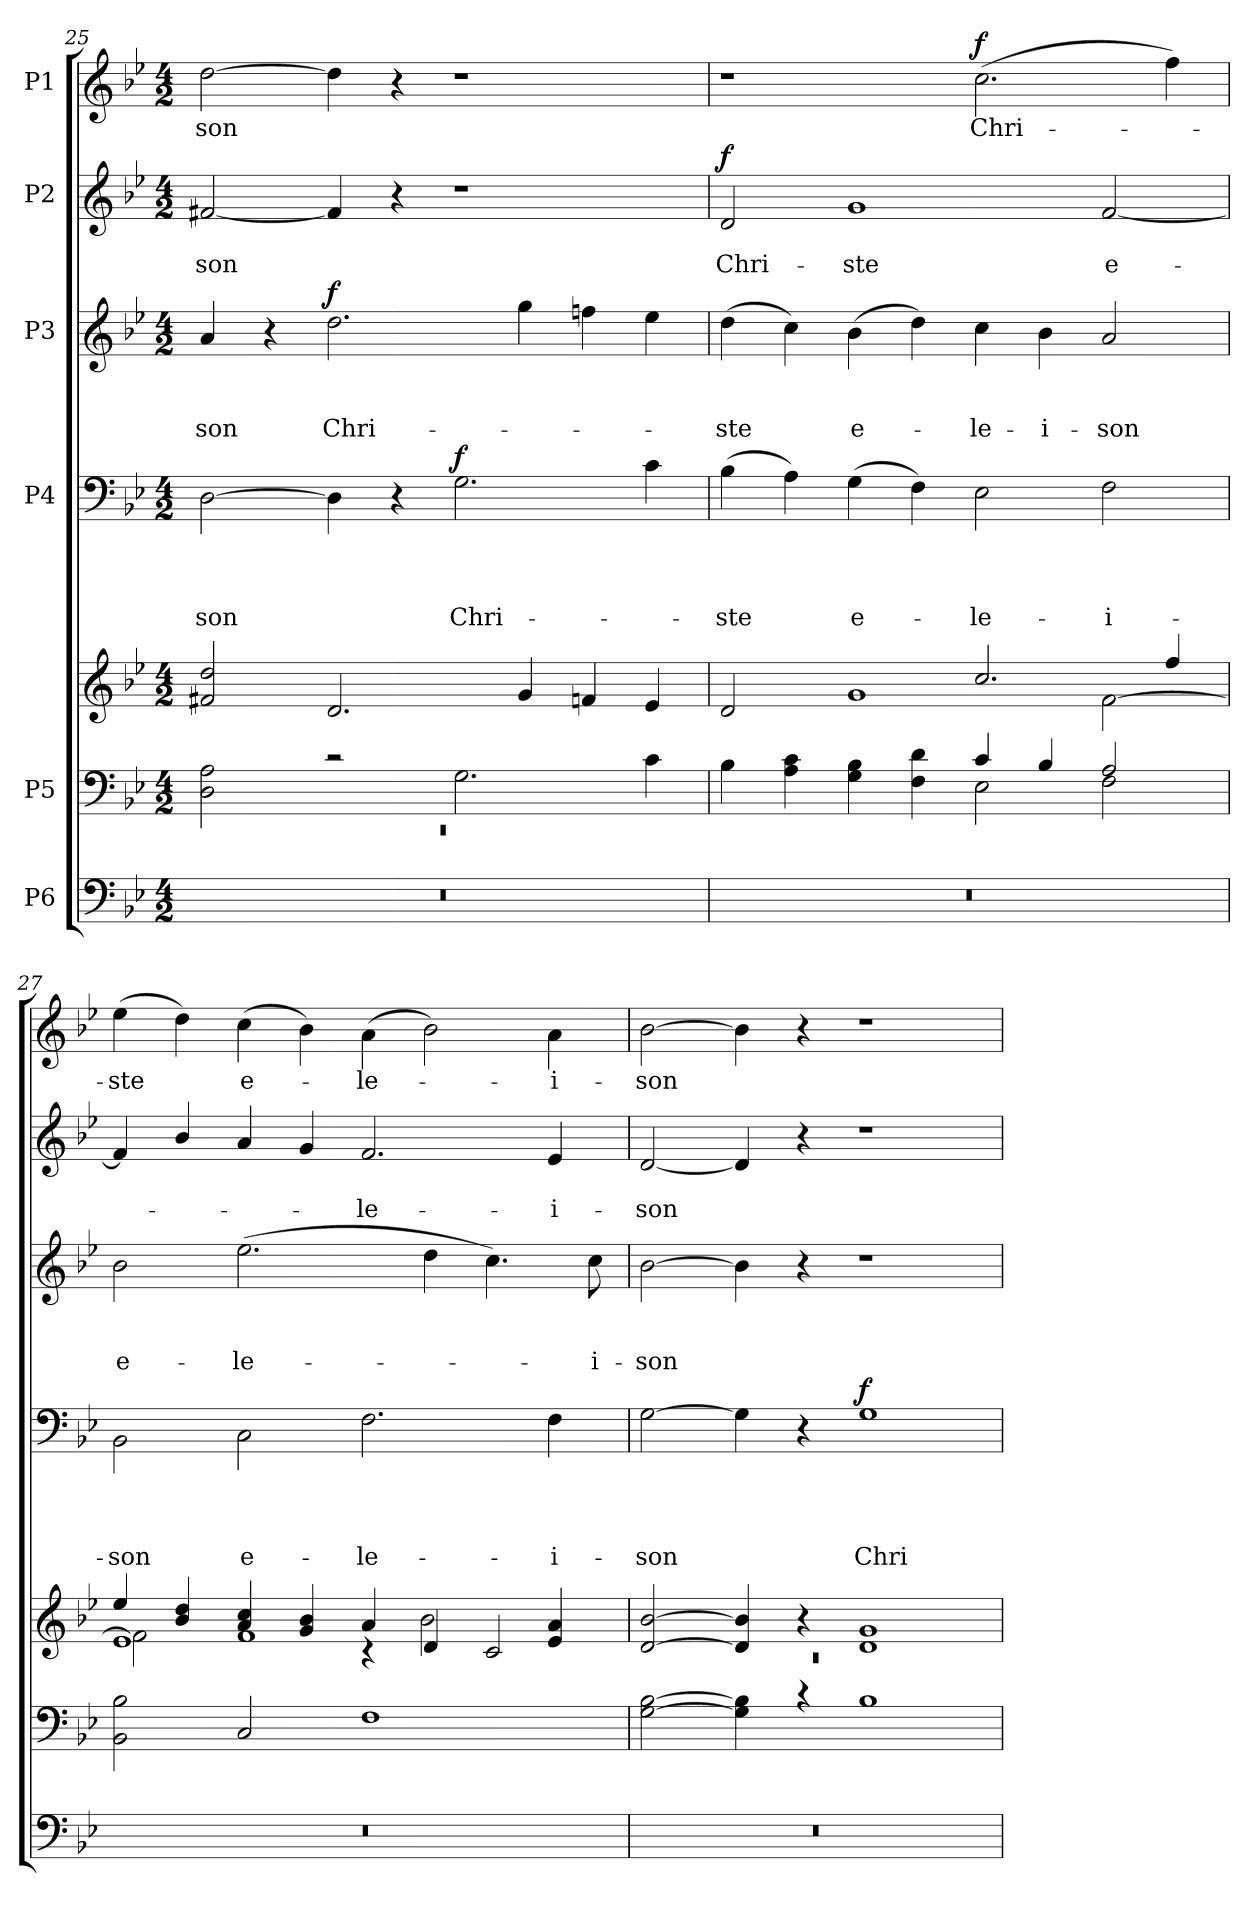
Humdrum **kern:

**kern	**kern	**kern	**kern	**text	**text	**text	**text	**dynam	**kern	**text	**text	**text	**dynam	**kern	**text	**text	**dynam	**kern	**text	**dynam
*part6	*part5	*part5	*part4	*part4	*part4	*part4	*part4	*part4	*part3	*part3	*part3	*part3	*part3	*part2	*part2	*part2	*part2	*part1	*part1	*part1
*staff7	*staff6	*staff5	*staff4	*staff4	*staff4	*staff4	*staff4	*staff4	*staff3	*staff3	*staff3	*staff3	*staff3	*staff2	*staff2	*staff2	*staff2	*staff1	*staff1	*staff1
*I"P6	*I"P5	*	*I"P4	*	*	*	*	*	*I"P3	*	*	*	*	*I"P2	*	*	*	*I"P1	*	*
*clefF4	*clefF4	*clefG2	*clefF4	*	*	*	*	*	*clefG2	*	*	*	*	*clefG2	*	*	*	*clefG2	*	*
*	*	*	*	*	*	*	*	*	*ITrd7c12	*	*	*	*	*	*	*	*	*	*	*
*k[b-e-]	*k[b-e-]	*k[b-e-]	*k[b-e-]	*	*	*	*	*	*k[b-e-]	*	*	*	*	*k[b-e-]	*	*	*	*k[b-e-]	*	*
*B-:	*B-:	*B-:	*B-:	*	*	*	*	*	*B-:	*	*	*	*	*B-:	*	*	*	*B-:	*	*
*M4/2	*M4/2	*M4/2	*M4/2	*	*	*	*	*	*M4/2	*	*	*	*	*M4/2	*	*	*	*M4/2	*	*
=25	=25	=25	=25	=25	=25	=25	=25	=25	=25	=25	=25	=25	=25	=25	=25	=25	=25	=25	=25	=25
*	*^	*	*	*	*	*	*	*	*	*	*	*	*	*	*	*	*	*	*	*
!LO:N:vis=1	!	!LO:N:vis=1	!	!	!	!	!	!LO:LY:b	!	!	!	!	!LO:LY:b	!	!	!	!LO:LY:b	!	!	!LO:LY:b	!
*	*	*	*^	*	*	*	*	*	*	*	*	*	*	*	*	*	*	*	*	*	*
*	*	*	*	*^	*	*	*	*	*	*	*	*	*	*	*	*	*	*	*	*	*	*
0r	2D\ 2A\	0rEE	0ryy	0ryy	2f#X/ 2dd/	[>2D\	.	.	.	-son	.	4A/	.	.	-son	.	[<2f#X/	.	-son	.	[>2dd\	-son	.
.	.	.	.	.	.	.	.	.	.	.	.	4r	.	.	.	.	.	.	.	.	.	.	.
!	!	!	!	!	!	!	!	!	!	!	!	!	!	!	!LO:LY:b	!LO:DY:a	!	!	!	!	!	!	!
.	2rc	.	.	.	2.d/	4D\]	.	.	.	.	.	2.d\	.	.	Chri-	f	4f#/]	.	.	.	4dd\]	.	.
.	.	.	.	.	.	4r	.	.	.	.	.	.	.	.	.	.	4r	.	.	.	4r	.	.
!	!	!	!	!	!	!	!	!	!	!LO:LY:b	!LO:DY:a	!	!	!	!	!	!	!	!	!	!	!	!
.	2.G\	.	.	.	.	2.G\	.	.	.	Chri-	f	.	.	.	.	.	1r	.	.	.	1r	.	.
.	.	.	.	.	4g/	.	.	.	.	.	.	4g\	.	.	.	.	.	.	.	.	.	.	.
.	.	.	.	.	4fn/	.	.	.	.	.	.	4fni\	.	.	.	.	.	.	.	.	.	.	.
.	4c\	.	.	.	4e-/	4c\	.	.	.	.	.	4e-\	.	.	.	.	.	.	.	.	.	.	.
!!LO:LB:g=z
=26	=26	=26	=26	=26	=26	=26	=26	=26	=26	=26	=26	=26	=26	=26	=26	=26	=26	=26	=26	=26	=26	=26	=26
!LO:N:vis=1	!	!	!	!	!	!	!	!	!	!LO:LY:b	!	!	!	!	!LO:LY:b	!	!	!	!LO:LY:b	!LO:DY:a	!	!	!
0r	1ryy	4B-\	2d/	1ryy	1.ryy	(>4B-\	.	.	.	-ste	.	(>4d\	.	.	-ste	.	2d/	.	Chri-	f	1r	.	.
.	.	4A\ 4c\	.	.	.	4A\)	.	.	.	.	.	4c\)	.	.	.	.	.	.	.	.	.	.	.
!	!	!	!	!	!	!	!	!	!	!LO:LY:b	!	!	!	!	!LO:LY:b	!	!	!	!LO:LY:b	!	!	!	!
.	.	4G\ 4B-\	1g	.	.	(>4G\	.	.	.	e-	.	(>4B-\	.	.	e-	.	1g	.	-ste	.	.	.	.
.	.	4F\ 4d\	.	.	.	4F\)	.	.	.	.	.	4d\)	.	.	.	.	.	.	.	.	.	.	.
!	!	!	!	!	!	!	!	!	!	!LO:LY:b	!	!	!	!	!LO:LY:b	!	!	!	!	!	!	!LO:LY:b	!LO:DY:a
.	4c/	2E-\	.	2.cc/	.	2E-\	.	.	.	-le-	.	4c\	.	.	-le-	.	.	.	.	.	(>2.cc\	Chri-	f
!	!	!	!	!	!	!	!	!	!	!	!	!	!	!	!LO:LY:b	!	!	!	!	!	!	!	!
.	4B-/	.	.	.	.	.	.	.	.	.	.	4B-\	.	.	-i-	.	.	.	.	.	.	.	.
!	!	!	!	!	!	!	!	!	!	!LO:LY:b	!	!	!	!	!LO:LY:b	!	!	!	!LO:LY:b	!	!	!	!
.	2A/	2F\	4ryy	.	[<2f\	2F\	.	.	.	-i-	.	2A/	.	.	-son	.	[<2f/	.	e-	.	.	.	.
.	.	.	4ff/	4ryy	.	.	.	.	.	.	.	.	.	.	.	.	.	.	.	.	4ff\)	.	.
=27	=27	=27	=27	=27	=27	=27	=27	=27	=27	=27	=27	=27	=27	=27	=27	=27	=27	=27	=27	=27	=27	=27	=27
!LO:N:vis=1	!	!	!	!	!	!	!	!	!	!LO:LY:b	!	!	!	!	!LO:LY:b	!	!	!	!	!	!	!LO:LY:b	!
0r	2BB-\ 2B-\	0ryy	4ee-/	1e-	2f\]	2BB-\	.	.	.	-son	.	2B-\	.	.	e-	.	4f/]	.	.	.	(>4ee-\	-ste	.
.	.	.	4b-/ 4dd/	.	.	.	.	.	.	.	.	.	.	.	.	.	4b-/	.	.	.	4dd\)	.	.
!	!	!	!	!	!	!	!	!	!	!LO:LY:b	!	!	!	!	!LO:LY:b	!	!	!	!	!	!	!LO:LY:b	!
.	2C/	.	4a/ 4cc/	.	1f	2C\	.	.	.	e-	.	(>2.e-\	.	.	-le-	.	4a/	.	.	.	(>4cc\	e-	.
.	.	.	4g/ 4b-/	.	.	.	.	.	.	.	.	.	.	.	.	.	4g/	.	.	.	4b-\)	.	.
!	!	!	!	!	!	!	!	!	!	!LO:LY:b	!	!	!	!	!	!	!	!	!LO:LY:b	!	!	!LO:LY:b	!
.	1F	.	4a/	4rc	.	2.F\	.	.	.	-le-	.	.	.	.	.	.	2.f/	.	-le-	.	(>4a\	-le-	.
.	.	.	4d/	2b-\	.	.	.	.	.	.	.	4d\	.	.	.	.	.	.	.	.	2b-\)	.	.
.	.	.	2c/	.	2ryy	.	.	.	.	.	.	4.c\)	.	.	.	.	.	.	.	.	.	.	.
!	!	!	!	!	!	!	!	!	!	!LO:LY:b	!	!	!	!	!	!	!	!	!LO:LY:b	!	!	!LO:LY:b	!
.	.	.	.	4e-/ 4a/	.	4F\	.	.	.	-i-	.	.	.	.	.	.	4e-/	.	-i-	.	4a\	-i-	.
!	!	!	!	!	!	!	!	!	!	!	!	!	!	!	!LO:LY:b	!	!	!	!	!	!	!	!
.	.	.	.	.	.	.	.	.	.	.	.	8c\	.	.	-i-	.	.	.	.	.	.	.	.
=28	=28	=28	=28	=28	=28	=28	=28	=28	=28	=28	=28	=28	=28	=28	=28	=28	=28	=28	=28	=28	=28	=28	=28
!LO:N:vis=1	!	!	!	!LO:N:vis=1	!	!	!	!	!	!LO:LY:b	!	!	!	!	!LO:LY:b	!	!	!	!LO:LY:b	!	!	!LO:LY:b	!
0r	[<2G\ [>2B-\	0ryy	0ryy	0rc	[<2d/ [>2b-/	[>2G\	.	.	.	-son	.	[>2B-\	.	.	-son	.	[<2d/	.	-son	.	[>2b-\	-son	.
.	4G\] 4B-\]	.	.	.	4d/] 4b-/]	4G\]	.	.	.	.	.	4B-\]	.	.	.	.	4d/]	.	.	.	4b-\]	.	.
.	4r	.	.	.	4r	4r	.	.	.	.	.	4r	.	.	.	.	4r	.	.	.	4r	.	.
!	!	!	!	!	!	!	!	!	!	!LO:LY:b	!LO:DY:a	!	!	!	!	!	!	!	!	!	!	!	!
.	1B-	.	.	.	1d 1g	1G	.	.	.	Chri-	f	1r	.	.	.	.	1r	.	.	.	1r	.	.
*	*v	*v	*	*	*	*	*	*	*	*	*	*	*	*	*	*	*	*	*	*	*	*	*
*	*	*v	*v	*v	*	*	*	*	*	*	*	*	*	*	*	*	*	*	*	*	*	*
=	=	=	=	=	=	=	=	=	=	=	=	=	=	=	=	=	=	=	=	=
*-	*-	*-	*-	*-	*-	*-	*-	*-	*-	*-	*-	*-	*-	*-	*-	*-	*-	*-	*-	*-
